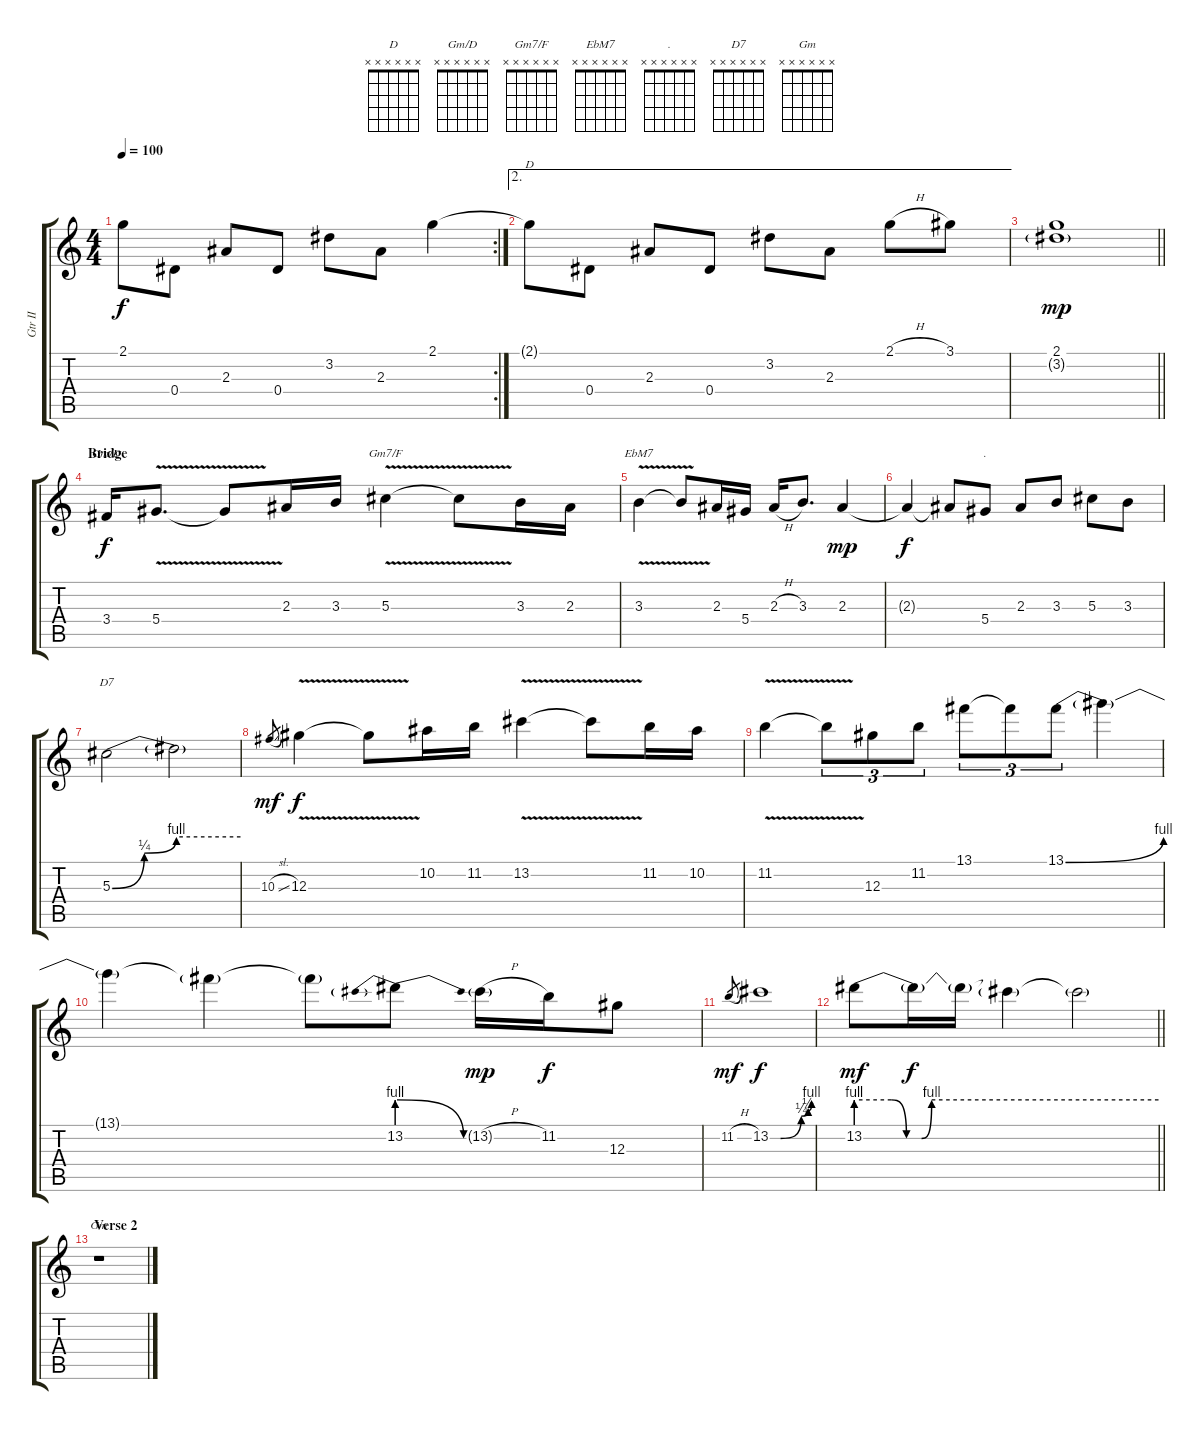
\track ("Gtr II" "Gtr II") {instrument overdrivenguitar}
\staff {score tabs}
\tuning (F4 C4 Ab3 Eb3 Bb2 F2) {hide}
\chord ("D" x x x x x x)
\chord ("Gm/D" x x x x x x)
\chord ("Gm7/F" x x x x x x)
\chord ("EbM7" x x x x x x)
\chord ("." x x x x x x)
\chord ("D7" x x x x x x)
\chord ("Gm" x x x x x x)
\rc 2
\ts (4 4)
\tempo 100
\clef g2
\ks c
2.1{t}.8{dy f} 0.4.8 2.3.8 0.4.8 3.2.8 2.3.8 2.1.4 |
\ae 2
2.1{t}.8{ch "D"} 0.4.8 2.3.8 0.4.8 3.2.8 2.3.8 2.1{h}.8 3.1.8 |
\barLineRight lightlight
(2.1 3.2{g}).1{dy mp} |
\section ("" "Bridge")
3.4.16{ch "Gm/D" dy f volume 11 instrument overdrivenguitar} 5.4{v}.8{d} 5.4{t}.8 2.3.16 3.3.16 5.3{v}.4{ch "Gm7/F"} 5.3{t}.8 3.3.16 2.3.16 |
3.3{v}.4{ch "EbM7"} 3.3{t}.8 2.3.16 5.4.16 2.3{h}.16 3.3.8{d} 2.3.4{dy mp} |
2.3{t}.4{dy f} 2.3{t}.8 5.4.8{ch "."} 2.3.8 3.3.8 5.3.8 3.3.8 |
5.3{be (custom 0 0 15 1 30 4 60 4)}.2{ch "D7"} 5.3{t}.2 |
10.3{sl}.8{gr dy mf} 12.3{v}.4{dy f} 12.3{t}.8 10.2.16 11.2.16 13.2{v}.4 13.2{t}.8 11.2.16 10.2.16 |
11.2{v}.4 11.2{t}.8{tu (3 2)} 12.3.8{tu (3 2)} 11.2.8{tu (3 2)} 13.1.8{tu (3 2)} 13.1{t}.8{tu (3 2)} 13.1{be (bend 0 0 60 4)}.8{tu (3 2)} 13.1{t}.4 |
13.1{t}.4 13.1{t}.4 13.1{t}.8 13.2{be (prebendrelease 0 4 60 0)}.8 13.2{h g}.16{dy mp} 11.2.16{dy f} 12.3.8 |
11.2{h}.8{gr dy mf} 13.2{be (custom 0 0 15 0 45 1 55 2 60 4)}.1{dy f} |
\barLineRight lightlight
13.2{be (custom 0 4 7 4 10 0 13 0 15 4 60 4)}.8{dy mf volume 6} 13.2{t}.16{dy f} 13.2{t}.16 13.2{t}.4 13.2{t}.2 |
\section ("" "Verse 2")
r.1{ch "Gm" volume 12}
